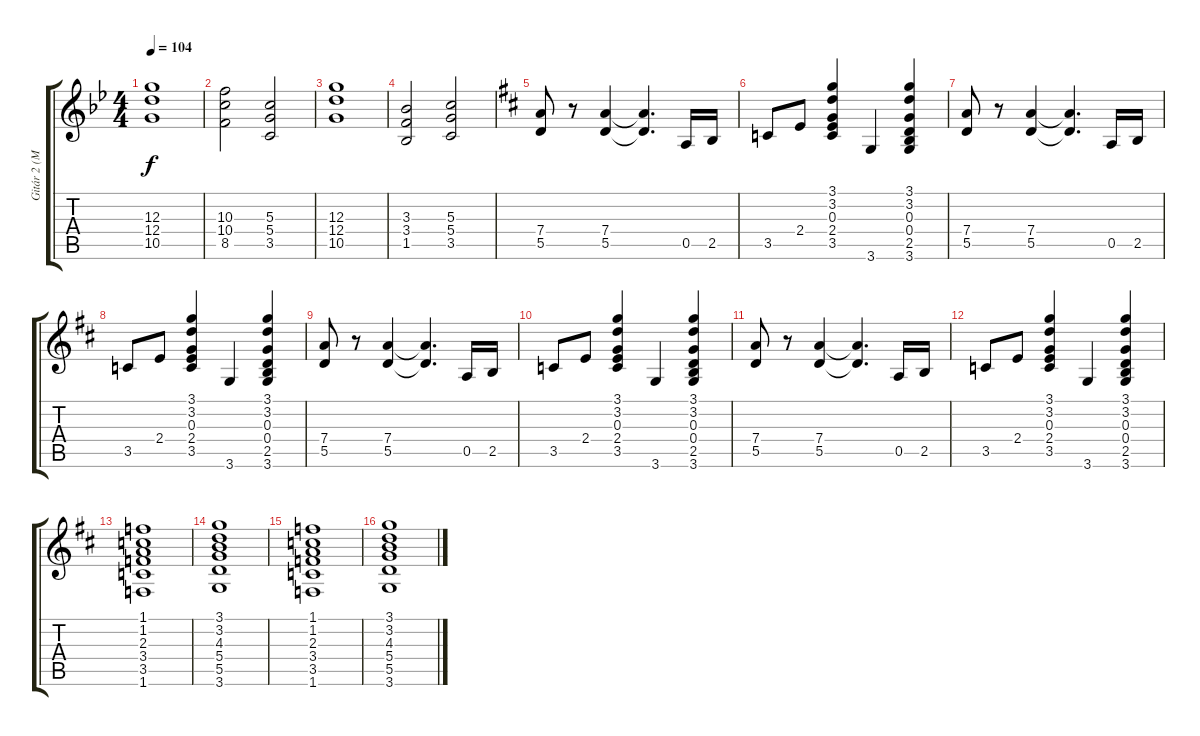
\track ("Gitár 2 (Micky Moody/Mel Galley/John Syk" "Gitár 2 (M") {instrument distortionguitar}
\staff {score tabs}
\tuning (E4 B3 G3 D3 A2 E2) {hide}
\ts (4 4)
\tempo 104
\clef g2
\ks bb
(12.3 12.4 10.5).1{dy f} |
(10.3 10.4 8.5).2 (5.3 5.4 3.5).2 |
(12.3 12.4 10.5).1 |
(3.3 3.4 1.5).2 (5.3 5.4 3.5).2 |
\ks d
(7.4 5.5).8{balance 3} r.8 (7.4 5.5).4 (7.4{t} 5.5{t}).4{d} 0.5.16 2.5.16 |
3.5.8 2.4.8 (3.1 3.2 0.3 2.4 3.5).4 3.6.4 (3.1 3.2 0.3 0.4 2.5 3.6).4 |
(7.4 5.5).8 r.8 (7.4 5.5).4 (7.4{t} 5.5{t}).4{d} 0.5.16 2.5.16 |
3.5.8 2.4.8 (3.1 3.2 0.3 2.4 3.5).4 3.6.4 (3.1 3.2 0.3 0.4 2.5 3.6).4 |
(7.4 5.5).8 r.8 (7.4 5.5).4 (7.4{t} 5.5{t}).4{d} 0.5.16 2.5.16 |
3.5.8 2.4.8 (3.1 3.2 0.3 2.4 3.5).4 3.6.4 (3.1 3.2 0.3 0.4 2.5 3.6).4 |
(7.4 5.5).8 r.8 (7.4 5.5).4 (7.4{t} 5.5{t}).4{d} 0.5.16 2.5.16 |
3.5.8 2.4.8 (3.1 3.2 0.3 2.4 3.5).4 3.6.4 (3.1 3.2 0.3 0.4 2.5 3.6).4 |
(1.1 1.2 2.3 3.4 3.5 1.6).1 |
(3.1 3.2 4.3 5.4 5.5 3.6).1 |
(1.1 1.2 2.3 3.4 3.5 1.6).1 |
(3.1 3.2 4.3 5.4 5.5 3.6).1
